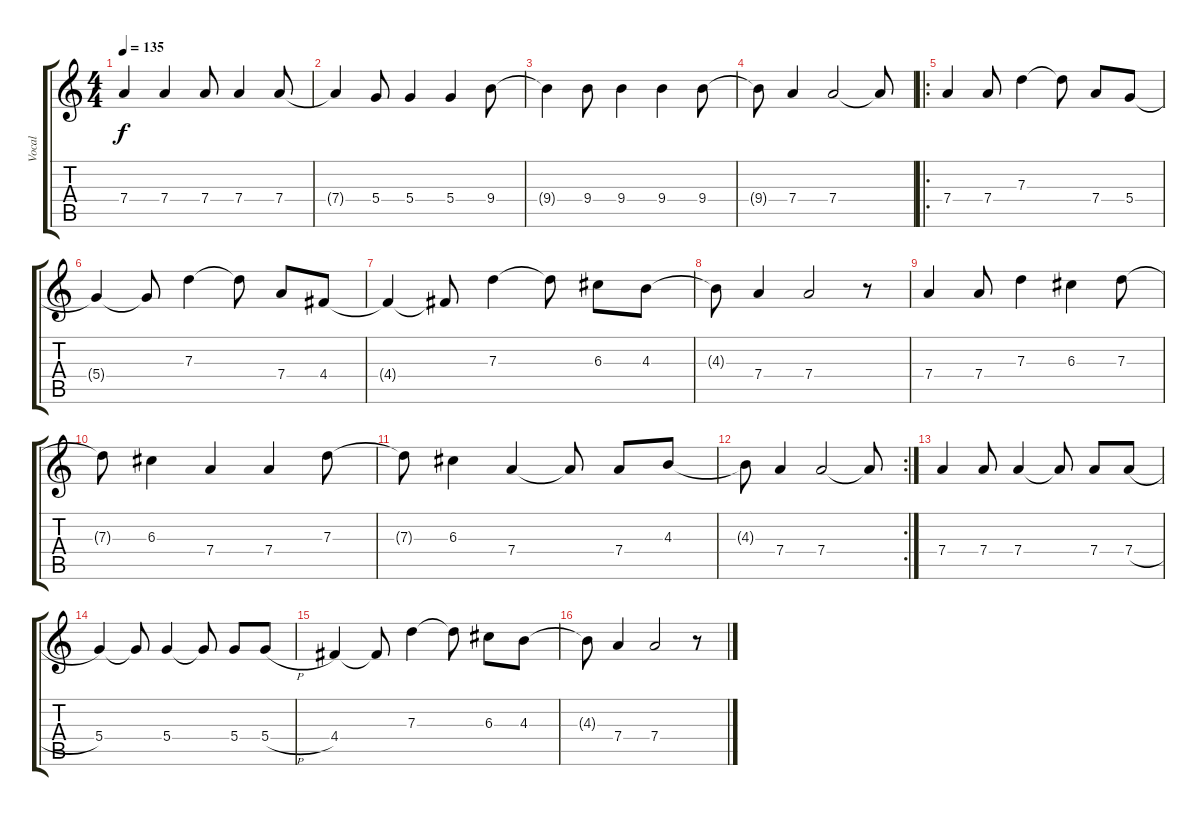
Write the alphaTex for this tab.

\track ("Vocal" "Vocal") {instrument distortionguitar}
\staff {score tabs}
\tuning (E4 B3 G3 D3 A2 E2) {hide}
\ts (4 4)
\tempo 135
\clef g2
\ks c
7.4.4{dy f} 7.4.4 7.4.8 7.4.4 7.4.8 |
7.4{t}.4 5.4.8 5.4.4 5.4.4 9.4.8 |
9.4{t}.4 9.4.8 9.4.4 9.4.4 9.4.8 |
9.4{t}.8 7.4.4 7.4.2 7.4{t}.8 |
\ro
7.4.4 7.4.8 7.3.4 7.3{t}.8 7.4.8 5.4.8 |
5.4{t}.4 5.4{t}.8 7.3.4 7.3{t}.8 7.4.8 4.4.8 |
4.4{t}.4 4.4{t}.8 7.3.4 7.3{t}.8 6.3.8 4.3.8 |
4.3{t}.8 7.4.4 7.4.2 r.8 |
7.4.4 7.4.8 7.3.4 6.3.4 7.3.8 |
7.3{t}.8 6.3.4 7.4.4 7.4.4 7.3.8 |
7.3{t}.8 6.3.4 7.4.4 7.4{t}.8 7.4.8 4.3.8 |
\rc 2
4.3{t}.8 7.4.4 7.4.2 7.4{t}.8 |
7.4.4 7.4.8 7.4.4 7.4{t}.8 7.4.8 7.4{h}.8 |
5.4.4 5.4{t}.8 5.4.4 5.4{t}.8 5.4.8 5.4{h}.8 |
4.4.4 4.4{t}.8 7.3.4 7.3{t}.8 6.3.8 4.3.8 |
4.3{t}.8 7.4.4 7.4.2 r.8
